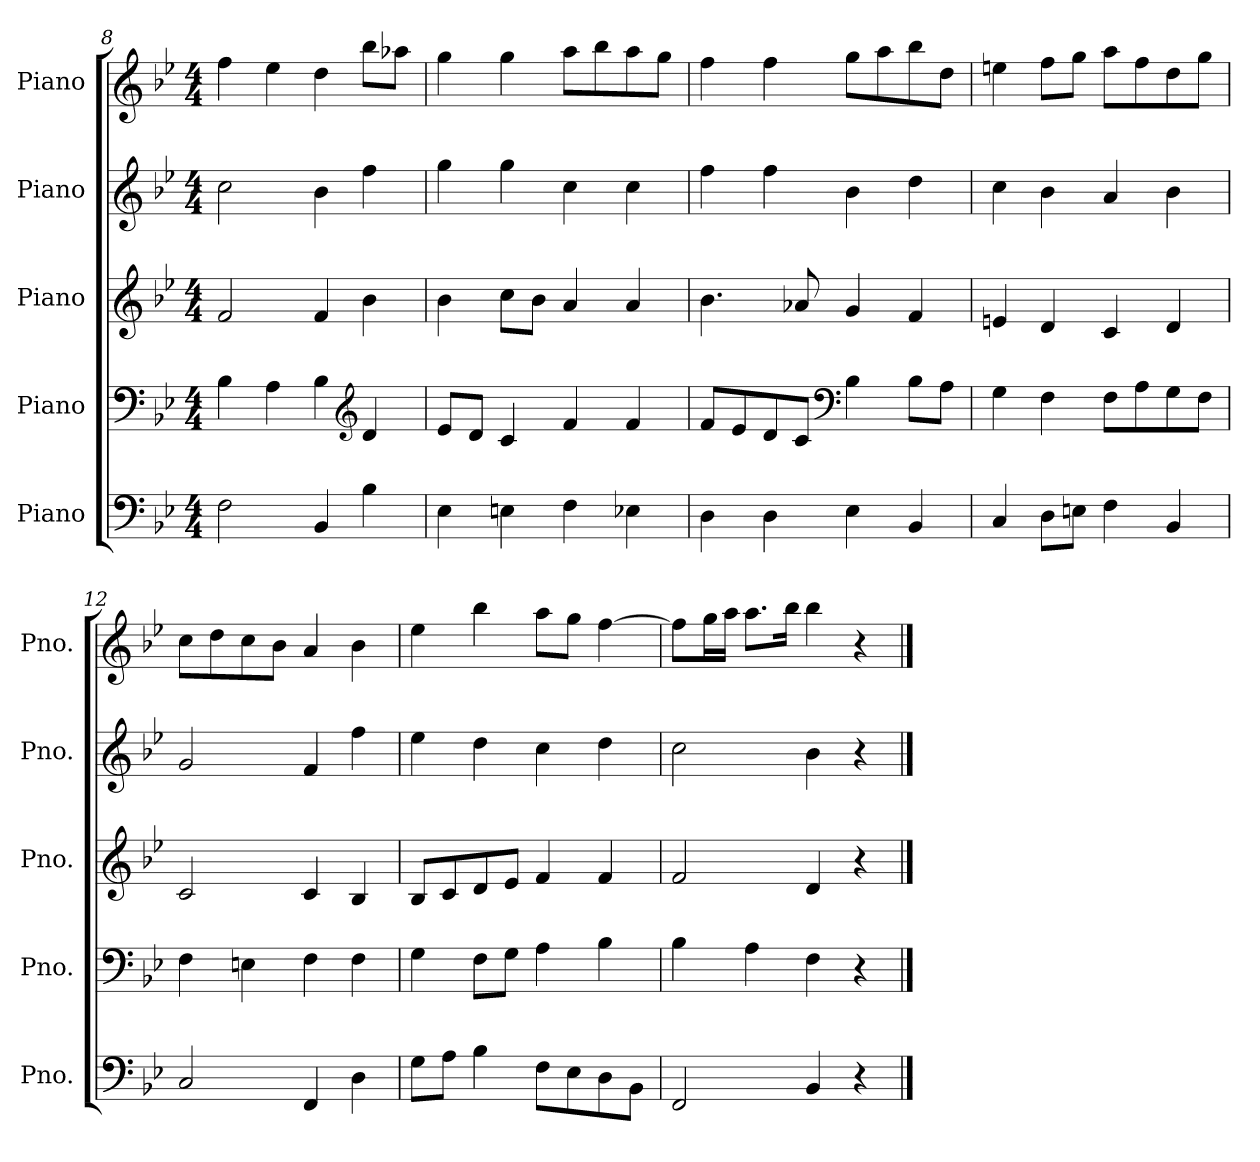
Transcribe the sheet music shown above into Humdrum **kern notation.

**kern	**kern	**kern	**kern	**kern
*part5	*part4	*part3	*part2	*part1
*staff5	*staff4	*staff3	*staff2	*staff1
*I"Piano	*I"Piano	*I"Piano	*I"Piano	*I"Piano
*I'Pno.	*I'Pno.	*I'Pno.	*I'Pno.	*I'Pno.
*clefF4	*clefF4	*clefG2	*clefG2	*clefG2
*k[b-e-]	*k[b-e-]	*k[b-e-]	*k[b-e-]	*k[b-e-]
*M4/4	*M4/4	*M4/4	*M4/4	*M4/4
=8	=8	=8	=8	=8
2F\	4B-\	2f/	2cc\	4ff\
.	4A\	.	.	4ee-\
4BB-/	4B-\	4f/	4b-\	4dd\
*	*clefG2	*	*	*
4B-\	4d/	4b-\	4ff\	8bb-\L
.	.	.	.	8aa-X\J
=9	=9	=9	=9	=9
4E-\	8e-/L	4b-\	4gg\	4gg\
.	8d/J	.	.	.
4En\	4c/	8cc\L	4gg\	4gg\
.	.	8b-\J	.	.
4F\	4f/	4a/	4cc\	8aa\L
.	.	.	.	8bb-\
4E-X\	4f/	4a/	4cc\	8aa\
.	.	.	.	8gg\J
!!LO:PB:g=z
=10	=10	=10	=10	=10
4D\	8f/L	4.b-\	4ff\	4ff\
.	8e-/	.	.	.
4D\	8d/	.	4ff\	4ff\
.	8c/J	8a-X/	.	.
*	*clefF4	*	*	*
4E-\	4B-\	4g/	4b-\	8gg\L
.	.	.	.	8aa\
4BB-/	8B-\L	4f/	4dd\	8bb-\
.	8A\J	.	.	8dd\J
=11	=11	=11	=11	=11
4C/	4G\	4en/	4cc\	4een\
8D\L	4F\	4d/	4b-\	8ff\L
8En\J	.	.	.	8gg\J
4F\	8F\L	4c/	4a/	8aa\L
.	8A\	.	.	8ff\
4BB-/	8G\	4d/	4b-\	8dd\
.	8F\J	.	.	8gg\J
=12	=12	=12	=12	=12
2C/	4F\	2c/	2g/	8cc\L
.	.	.	.	8dd\
.	4En\	.	.	8cc\
.	.	.	.	8b-\J
4FF/	4F\	4c/	4f/	4a/
4D\	4F\	4B-/	4ff\	4b-\
=13	=13	=13	=13	=13
8G\L	4G\	8B-/L	4ee-\	4ee-\
8A\J	.	8c/	.	.
4B-\	8F\L	8d/	4dd\	4bb-\
.	8G\J	8e-/J	.	.
8F\L	4A\	4f/	4cc\	8aa\L
8E-\	.	.	.	8gg\J
8D\	4B-\	4f/	4dd\	[4ff\
8BB-\J	.	.	.	.
=14	=14	=14	=14	=14
2FF/	4B-\	2f/	2cc\	8ff\L]
.	.	.	.	16gg\L
.	.	.	.	16aa\JJ
.	4A\	.	.	8.aa\L
.	.	.	.	16bb-\Jk
4BB-/	4F\	4d/	4b-\	4bb-\
4r	4r	4r	4r	4r
==	==	==	==	==
*-	*-	*-	*-	*-
